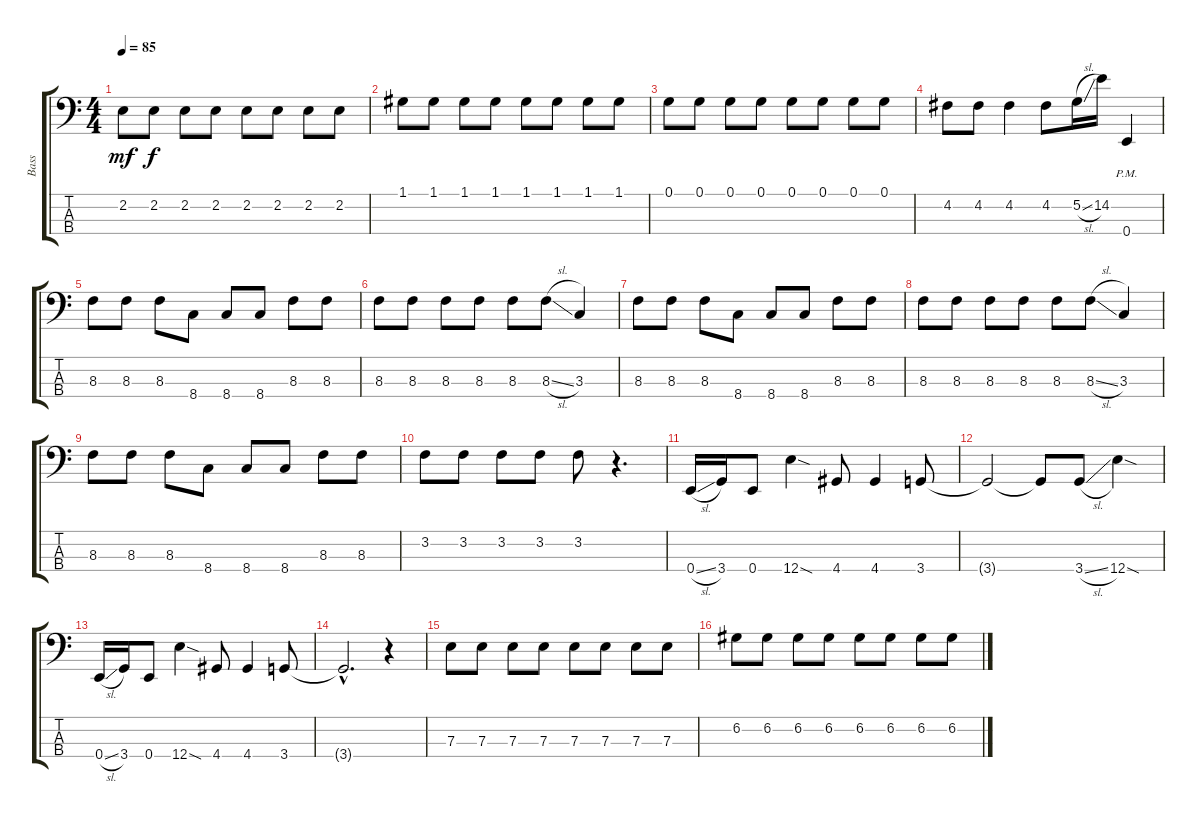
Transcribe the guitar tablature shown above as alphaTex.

\track ("Bass" "Bass") {instrument electricbassfinger}
\staff {score tabs}
\tuning (G2 D2 A1 E1) {hide}
\ts (4 4)
\tempo 85
\clef f4
\ks c
2.2.8{dy mf} 2.2.8{dy f} 2.2.8 2.2.8 2.2.8 2.2.8 2.2.8 2.2.8 |
1.1.8 1.1.8 1.1.8 1.1.8 1.1.8 1.1.8 1.1.8 1.1.8 |
0.1.8 0.1.8 0.1.8 0.1.8 0.1.8 0.1.8 0.1.8 0.1.8 |
4.2.8 4.2.8 4.2.4 4.2.8 5.2{sl}.16 14.2.16 0.4{pm}.4 |
8.3.8 8.3.8 8.3.8 8.4.8 8.4.8 8.4.8 8.3.8 8.3.8 |
8.3.8 8.3.8 8.3.8 8.3.8 8.3.8 8.3{sl}.8 3.3.4 |
8.3.8 8.3.8 8.3.8 8.4.8 8.4.8 8.4.8 8.3.8 8.3.8 |
8.3.8 8.3.8 8.3.8 8.3.8 8.3.8 8.3{sl}.8 3.3.4 |
8.3.8 8.3.8 8.3.8 8.4.8 8.4.8 8.4.8 8.3.8 8.3.8 |
3.2.8 3.2.8 3.2.8 3.2.8 3.2.8 r.4{d} |
0.4{sl}.16 3.4.16 0.4.8 12.4{sod}.4 4.4.8 4.4.4 3.4.8 |
3.4{t}.2 3.4{t}.8 3.4{sl}.8 12.4{sod}.4 |
0.4{sl}.16 3.4.16 0.4.8 12.4{sod}.4 4.4.8 4.4.4 3.4.8 |
3.4{hac t}.2{d} r.4 |
7.3.8 7.3.8 7.3.8 7.3.8 7.3.8 7.3.8 7.3.8 7.3.8 |
6.2.8 6.2.8 6.2.8 6.2.8 6.2.8 6.2.8 6.2.8 6.2.8
